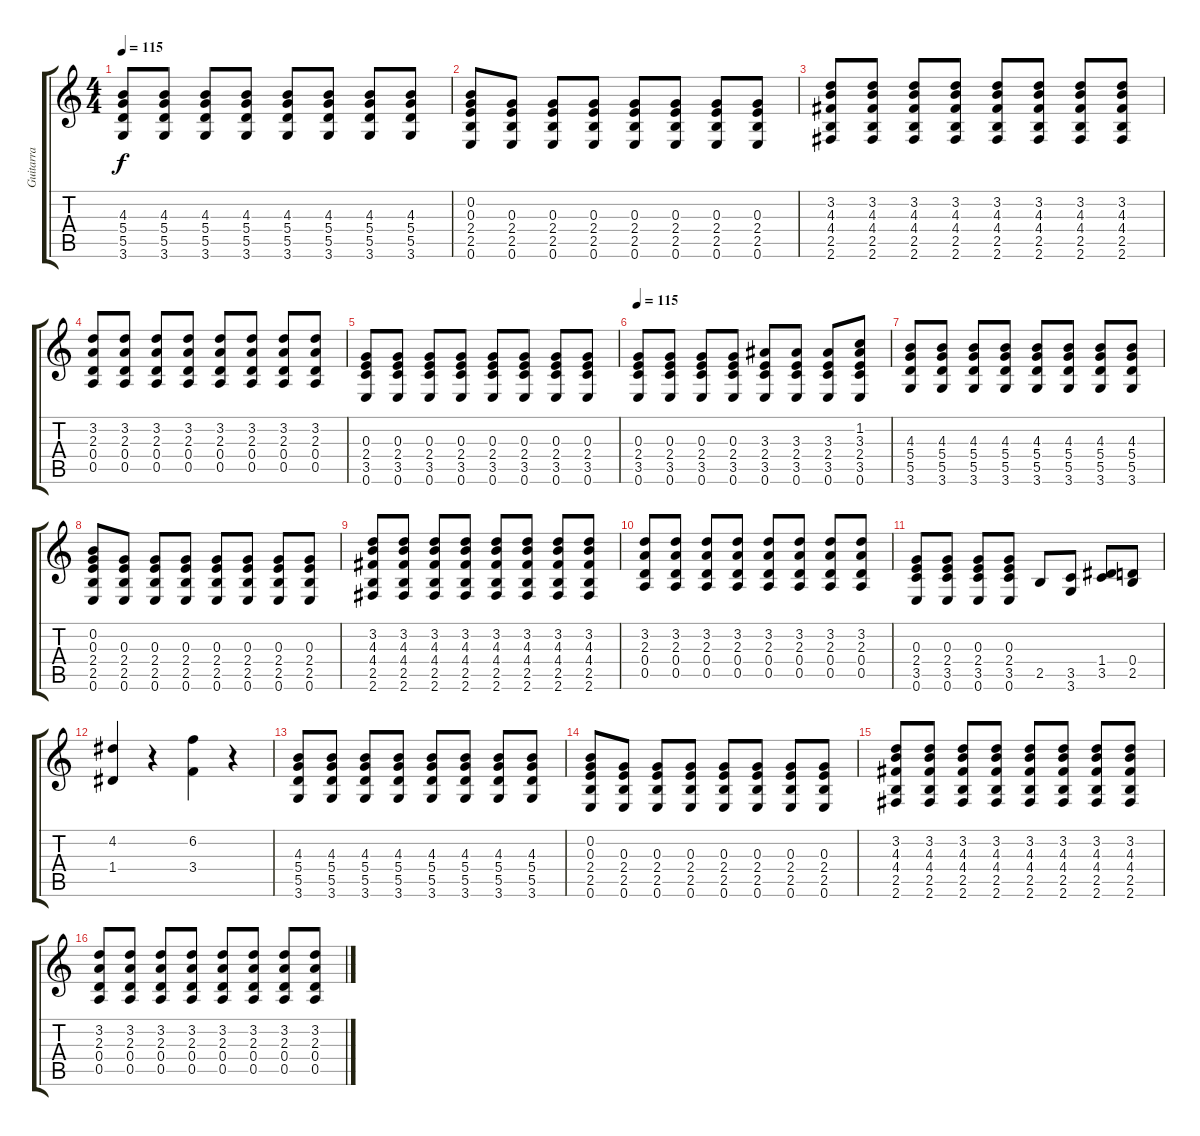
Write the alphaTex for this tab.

\track ("Guitarra" "Guitarra") {instrument overdrivenguitar}
\staff {score tabs}
\tuning (E4 B3 G3 D3 A2 E2) {hide}
\ts (4 4)
\tempo 115
\clef g2
\ks c
(4.3 5.4 5.5 3.6).8{dy f} (4.3 5.4 5.5 3.6).8 (4.3 5.4 5.5 3.6).8 (4.3 5.4 5.5 3.6).8 (4.3 5.4 5.5 3.6).8 (4.3 5.4 5.5 3.6).8 (4.3 5.4 5.5 3.6).8 (4.3 5.4 5.5 3.6).8 |
(0.2 0.3 2.4 2.5 0.6).8 (0.3 2.4 2.5 0.6).8 (0.3 2.4 2.5 0.6).8 (0.3 2.4 2.5 0.6).8 (0.3 2.4 2.5 0.6).8 (0.3 2.4 2.5 0.6).8 (0.3 2.4 2.5 0.6).8 (0.3 2.4 2.5 0.6).8 |
(3.2 4.3 4.4 2.5 2.6).8 (3.2 4.3 4.4 2.5 2.6).8 (3.2 4.3 4.4 2.5 2.6).8 (3.2 4.3 4.4 2.5 2.6).8 (3.2 4.3 4.4 2.5 2.6).8 (3.2 4.3 4.4 2.5 2.6).8 (3.2 4.3 4.4 2.5 2.6).8 (3.2 4.3 4.4 2.5 2.6).8 |
(3.2 2.3 0.4 0.5).8 (3.2 2.3 0.4 0.5).8 (3.2 2.3 0.4 0.5).8 (3.2 2.3 0.4 0.5).8 (3.2 2.3 0.4 0.5).8 (3.2 2.3 0.4 0.5).8 (3.2 2.3 0.4 0.5).8 (3.2 2.3 0.4 0.5).8 |
(0.3 2.4 3.5 0.6).8 (0.3 2.4 3.5 0.6).8 (0.3 2.4 3.5 0.6).8 (0.3 2.4 3.5 0.6).8 (0.3 2.4 3.5 0.6).8 (0.3 2.4 3.5 0.6).8 (0.3 2.4 3.5 0.6).8 (0.3 2.4 3.5 0.6).8 |
\tempo 115
(0.3 2.4 3.5 0.6).8 (0.3 2.4 3.5 0.6).8 (0.3 2.4 3.5 0.6).8 (0.3 2.4 3.5 0.6).8 (3.3 2.4 3.5 0.6).8 (3.3 2.4 3.5 0.6).8 (3.3 2.4 3.5 0.6).8 (1.2 3.3 2.4 3.5 0.6).8 |
(4.3 5.4 5.5 3.6).8 (4.3 5.4 5.5 3.6).8 (4.3 5.4 5.5 3.6).8 (4.3 5.4 5.5 3.6).8 (4.3 5.4 5.5 3.6).8 (4.3 5.4 5.5 3.6).8 (4.3 5.4 5.5 3.6).8 (4.3 5.4 5.5 3.6).8 |
(0.2 0.3 2.4 2.5 0.6).8 (0.3 2.4 2.5 0.6).8 (0.3 2.4 2.5 0.6).8 (0.3 2.4 2.5 0.6).8 (0.3 2.4 2.5 0.6).8 (0.3 2.4 2.5 0.6).8 (0.3 2.4 2.5 0.6).8 (0.3 2.4 2.5 0.6).8 |
(3.2 4.3 4.4 2.5 2.6).8 (3.2 4.3 4.4 2.5 2.6).8 (3.2 4.3 4.4 2.5 2.6).8 (3.2 4.3 4.4 2.5 2.6).8 (3.2 4.3 4.4 2.5 2.6).8 (3.2 4.3 4.4 2.5 2.6).8 (3.2 4.3 4.4 2.5 2.6).8 (3.2 4.3 4.4 2.5 2.6).8 |
(3.2 2.3 0.4 0.5).8 (3.2 2.3 0.4 0.5).8 (3.2 2.3 0.4 0.5).8 (3.2 2.3 0.4 0.5).8 (3.2 2.3 0.4 0.5).8 (3.2 2.3 0.4 0.5).8 (3.2 2.3 0.4 0.5).8 (3.2 2.3 0.4 0.5).8 |
(0.3 2.4 3.5 0.6).8 (0.3 2.4 3.5 0.6).8 (0.3 2.4 3.5 0.6).8 (0.3 2.4 3.5 0.6).8 2.5.8 (3.5 3.6).8 (1.4 3.5).8 (0.4 2.5).8{volume 11} |
(4.2 1.4).4{volume 12} r.4 (6.2 3.4).4{volume 12} r.4 |
(4.3 5.4 5.5 3.6).8 (4.3 5.4 5.5 3.6).8 (4.3 5.4 5.5 3.6).8 (4.3 5.4 5.5 3.6).8 (4.3 5.4 5.5 3.6).8 (4.3 5.4 5.5 3.6).8 (4.3 5.4 5.5 3.6).8 (4.3 5.4 5.5 3.6).8 |
(0.2 0.3 2.4 2.5 0.6).8 (0.3 2.4 2.5 0.6).8 (0.3 2.4 2.5 0.6).8 (0.3 2.4 2.5 0.6).8 (0.3 2.4 2.5 0.6).8 (0.3 2.4 2.5 0.6).8 (0.3 2.4 2.5 0.6).8 (0.3 2.4 2.5 0.6).8 |
(3.2 4.3 4.4 2.5 2.6).8 (3.2 4.3 4.4 2.5 2.6).8 (3.2 4.3 4.4 2.5 2.6).8 (3.2 4.3 4.4 2.5 2.6).8 (3.2 4.3 4.4 2.5 2.6).8 (3.2 4.3 4.4 2.5 2.6).8 (3.2 4.3 4.4 2.5 2.6).8 (3.2 4.3 4.4 2.5 2.6).8 |
(3.2 2.3 0.4 0.5).8 (3.2 2.3 0.4 0.5).8 (3.2 2.3 0.4 0.5).8 (3.2 2.3 0.4 0.5).8 (3.2 2.3 0.4 0.5).8 (3.2 2.3 0.4 0.5).8 (3.2 2.3 0.4 0.5).8 (3.2 2.3 0.4 0.5).8
